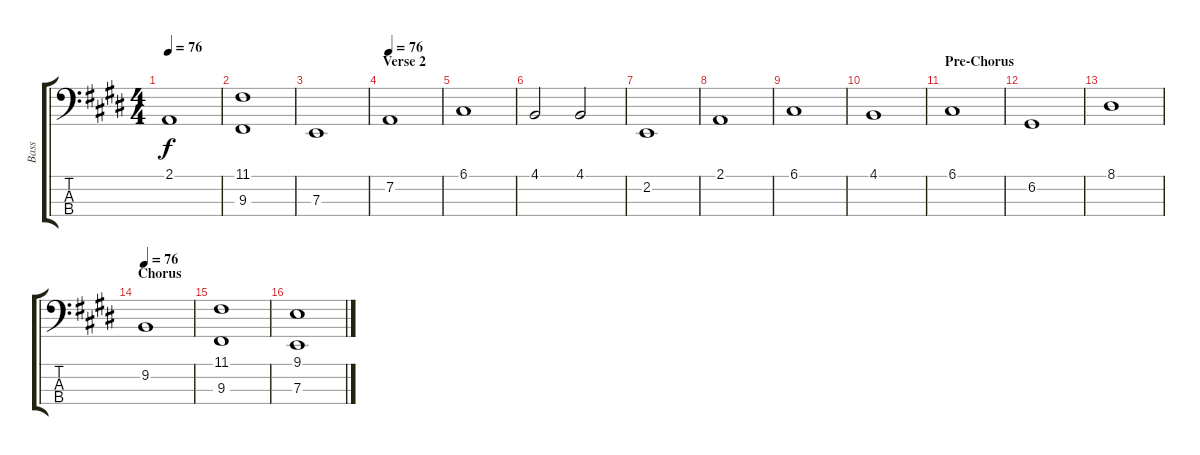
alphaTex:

\track ("Bass" "Bass") {instrument acousticgrandpiano}
\staff {score tabs}
\tuning (G2 D2 A1 E1) {hide}
\ts (4 4)
\tempo 76
\clef f4
\ks e
2.1.1{dy f} |
(11.1 9.3).1 |
7.3.1 |
\section ("" "Verse 2")
\tempo 76
7.2.1{volume 10} |
6.1.1 |
4.1.2 4.1.2 |
2.2.1 |
2.1.1 |
6.1.1 |
4.1.1 |
\section ("" "Pre-Chorus")
6.1.1{volume 12} |
6.2.1 |
8.1.1 |
\section ("" "Chorus")
\tempo 76
9.2.1 |
(11.1 9.3).1 |
(9.1 7.3).1
